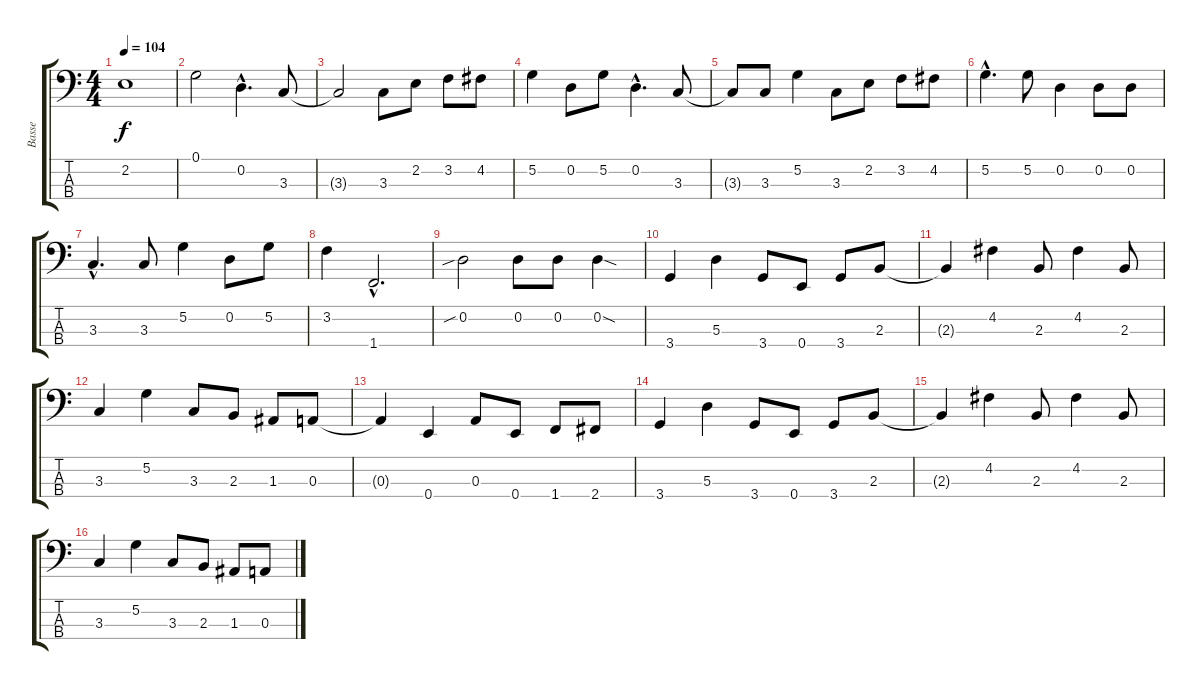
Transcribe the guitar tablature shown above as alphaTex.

\track ("Basse" "Basse") {instrument electricbassfinger}
\staff {score tabs}
\tuning (G2 D2 A1 E1) {hide}
\ts (4 4)
\tempo 104
\clef f4
\ks c
2.2.1{dy f} |
0.1.2 0.2{hac}.4{d} 3.3.8 |
3.3{t}.2 3.3.8 2.2.8 3.2.8 4.2.8 |
5.2.4 0.2.8 5.2.8 0.2{hac}.4{d} 3.3.8 |
3.3{t}.8 3.3.8 5.2.4 3.3.8 2.2.8 3.2.8 4.2.8 |
5.2{hac}.4{d} 5.2.8 0.2.4 0.2.8 0.2.8 |
3.3{hac}.4{d} 3.3.8 5.2.4 0.2.8 5.2.8 |
3.2.4 1.4{hac}.2{d} |
0.2{sib}.2 0.2.8 0.2.8 0.2{sod}.4 |
3.4.4 5.3.4 3.4.8 0.4.8 3.4.8 2.3.8 |
2.3{t}.4 4.2.4 2.3.8 4.2.4 2.3.8 |
3.3.4 5.2.4 3.3.8 2.3.8 1.3.8 0.3.8 |
0.3{t}.4 0.4.4 0.3.8 0.4.8 1.4.8 2.4.8 |
3.4.4 5.3.4 3.4.8 0.4.8 3.4.8 2.3.8 |
2.3{t}.4 4.2.4 2.3.8 4.2.4 2.3.8 |
3.3.4 5.2.4 3.3.8 2.3.8 1.3.8 0.3.8
